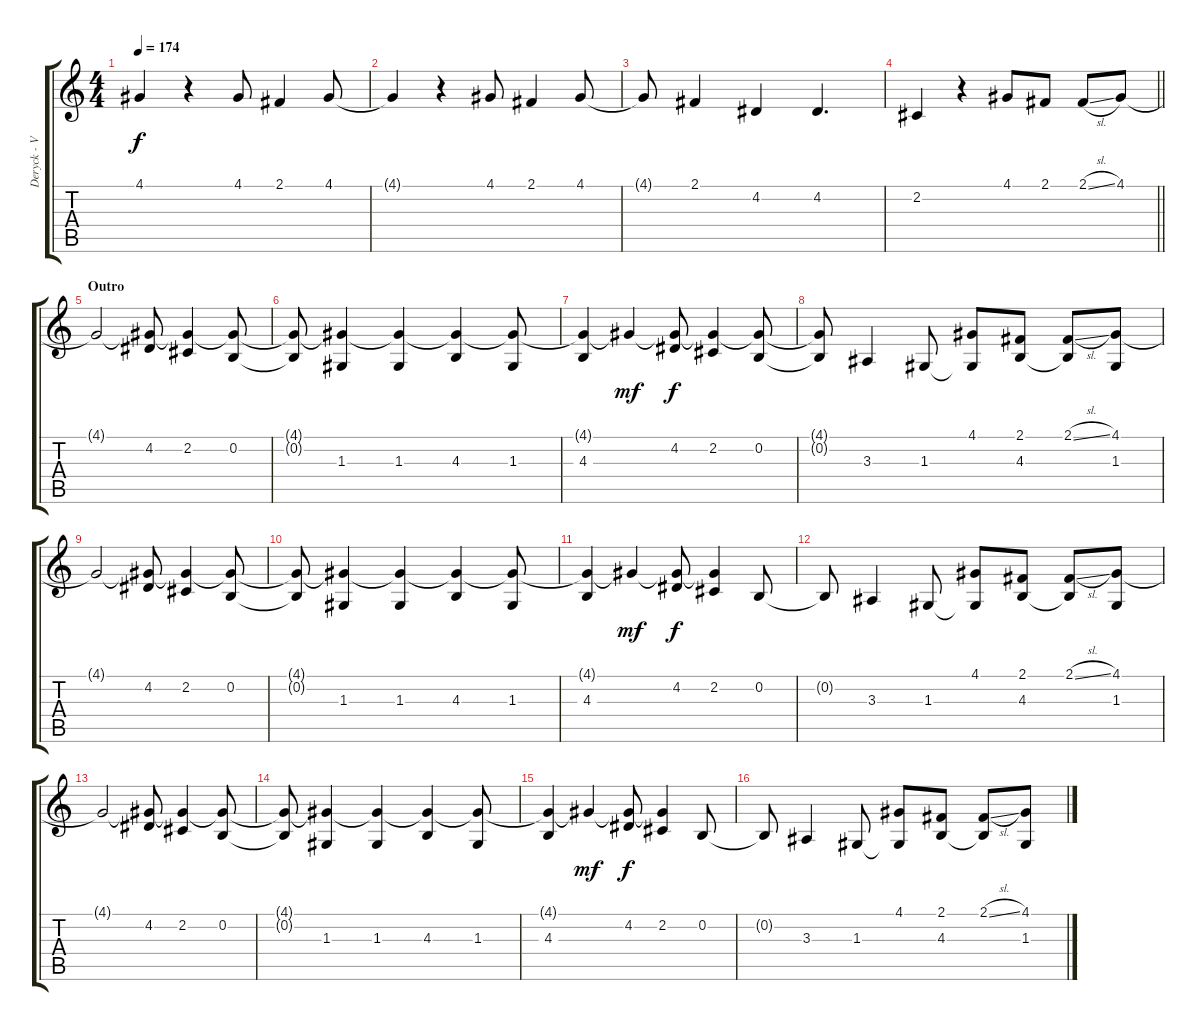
\track ("Deryck - Vocals" "Deryck - V") {instrument altosax}
\staff {score tabs}
\tuning (E4 B3 G3 D3 A2 E2) {hide}
\ts (4 4)
\tempo 174
\clef g2
\ks c
4.1{t}.4{dy f} r.4 4.1.8 2.1.4 4.1.8 |
4.1{t}.4 r.4 4.1.8 2.1.4 4.1.8 |
4.1{t}.8 2.1.4 4.2.4 4.2.4{d} |
\barLineRight lightlight
2.2.4 r.4 4.1.8 2.1.8 2.1{sl}.8 4.1.8 |
\section ("" "Outro")
4.1{t}.2 (4.1{t} 4.2).8 (4.1{t} 2.2).4 (4.1{t} 0.2).8 |
(4.1{t} 0.2{t}).8 (4.1{t} 1.3).4 (4.1{t} 1.3).4 (4.1{t} 4.3).4 (4.1{t} 1.3).8 |
(4.1{t} 4.3).4 4.1{t}.4{dy mf} (4.1{t} 4.2).8{dy f} (4.1{t} 2.2).4 (4.1{t} 0.2).8 |
(4.1{t} 0.2{t}).8 3.3.4 1.3.8 (4.1 1.3{t}).8 (2.1 4.3).8 (2.1{sl} 4.3{t}).8 (4.1 1.3).8 |
4.1{t}.2 (4.1{t} 4.2).8 (4.1{t} 2.2).4 (4.1{t} 0.2).8 |
(4.1{t} 0.2{t}).8 (4.1{t} 1.3).4 (4.1{t} 1.3).4 (4.1{t} 4.3).4 (4.1{t} 1.3).8 |
(4.1{t} 4.3).4 4.1{t}.4{dy mf} (4.1{t} 4.2).8{dy f} (4.1{t} 2.2).4 0.2.8 |
0.2{t}.8 3.3.4 1.3.8 (4.1 1.3{t}).8 (2.1 4.3).8 (2.1{sl} 4.3{t}).8 (4.1 1.3).8 |
4.1{t}.2 (4.1{t} 4.2).8 (4.1{t} 2.2).4 (4.1{t} 0.2).8 |
(4.1{t} 0.2{t}).8 (4.1{t} 1.3).4 (4.1{t} 1.3).4 (4.1{t} 4.3).4 (4.1{t} 1.3).8 |
(4.1{t} 4.3).4 4.1{t}.4{dy mf} (4.1{t} 4.2).8{dy f} (4.1{t} 2.2).4 0.2.8 |
0.2{t}.8 3.3.4 1.3.8 (4.1 1.3{t}).8 (2.1 4.3).8 (2.1{sl} 4.3{t}).8 (4.1 1.3).8
